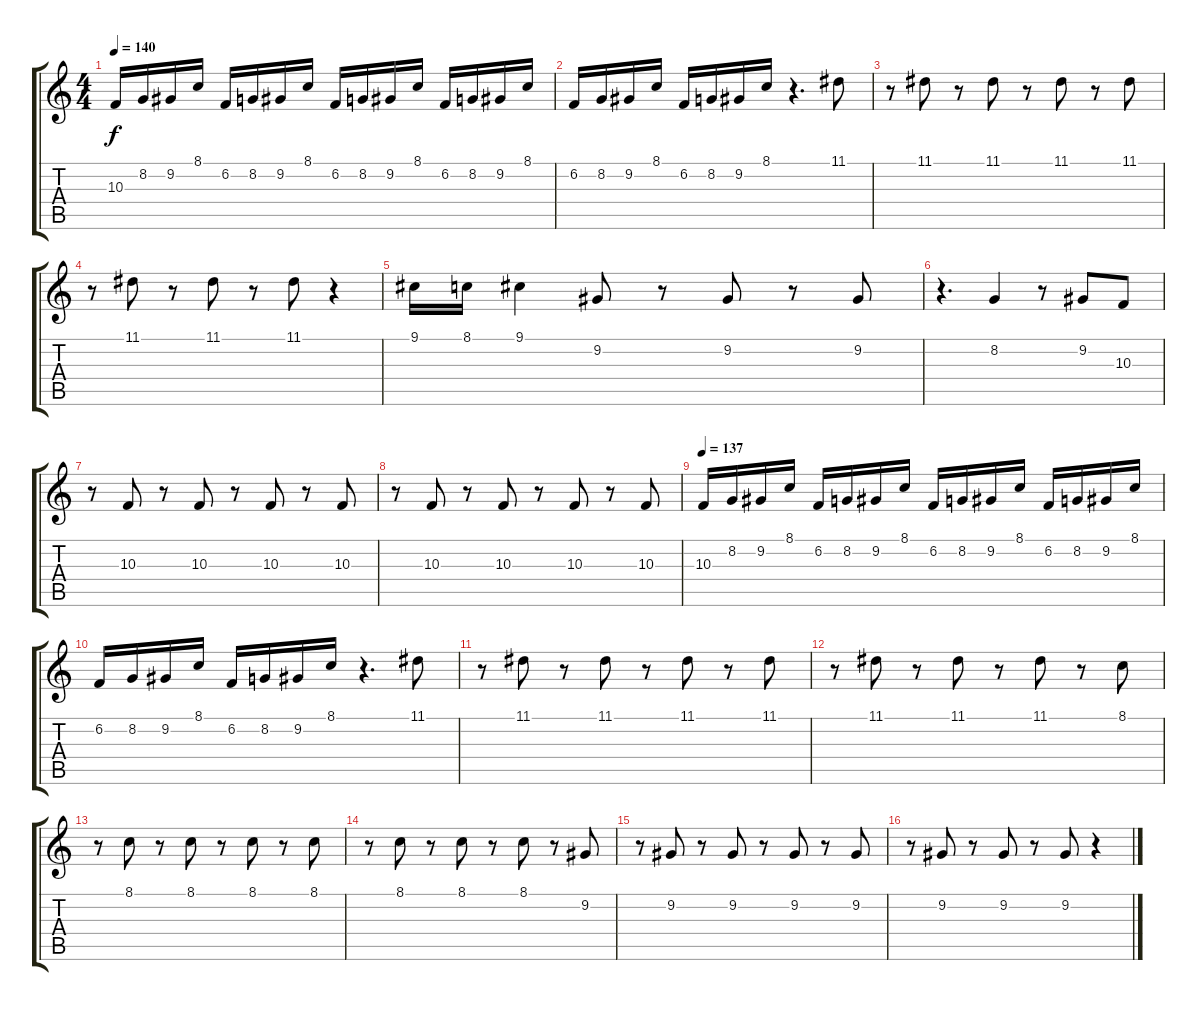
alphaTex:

\track "" {instrument acousticgrandpiano}
\staff {score tabs}
\tuning (E4 B3 G3 D3 A2 E2) {hide}
\ts (4 4)
\tempo 140
\clef g2
\ks c
10.3.16{dy f volume 8 balance 16} 8.2.16 9.2.16{volume 8} 8.1.16{volume 8} 6.2.16{volume 7 balance 0} 8.2.16{volume 7} 9.2.16{volume 7} 8.1.16{volume 7} 6.2.16{volume 7 balance 16} 8.2.16{volume 7} 9.2.16{volume 6} 8.1.16{volume 6} 6.2.16{volume 6 balance 3} 8.2.16{volume 6} 9.2.16{volume 6} 8.1.16{volume 6} |
6.2.16{volume 5 balance 13} 8.2.16{volume 5} 9.2.16{volume 5} 8.1.16{volume 5} 6.2.16{volume 5 balance 6} 8.2.16 9.2.16{volume 4} 8.1.16{volume 4} r.4{d} 11.1.8{volume 3 balance 8} |
r.8 11.1.8{volume 8 balance 10} r.8 11.1.8{volume 7} r.8 11.1.8{volume 7} r.8 11.1.8{volume 6} |
r.8 11.1.8{volume 5} r.8 11.1.8{volume 4} r.8 11.1.8{volume 4} r.4 |
9.1.16{volume 7} 8.1.16 9.1.4 9.2.8{volume 8} r.8 9.2.8{volume 7} r.8 9.2.8{volume 6} |
r.4{d} 8.2.4{volume 7} r.8 9.2.8{volume 5} 10.3.8{volume 8} |
r.8 10.3.8{volume 7} r.8 10.3.8{volume 7} r.8 10.3.8{volume 6} r.8 10.3.8{volume 5} |
r.8 10.3.8{volume 5} r.8 10.3.8{volume 4} r.8 10.3.8{volume 3} r.8 10.3.8{volume 3} |
\tempo 137
10.3.16{volume 8 balance 16} 8.2.16{volume 9} 9.2.16{volume 9} 8.1.16{volume 9} 6.2.16{volume 9 balance 12} 8.2.16{volume 8} 9.2.16{volume 8} 8.1.16{volume 8} 6.2.16{volume 8 balance 8} 8.2.16{volume 8} 9.2.16{volume 8} 8.1.16{volume 8} 6.2.16{volume 7 balance 4} 8.2.16{volume 7} 9.2.16{volume 7} 8.1.16{volume 7} |
6.2.16{volume 7 balance 0} 8.2.16{volume 6} 9.2.16{volume 6} 8.1.16{volume 6} 6.2.16{volume 6 balance 4} 8.2.16{volume 6} 9.2.16{volume 6} 8.1.16{volume 5} r.4{d} 11.1.8{volume 4 balance 10} |
r.8 11.1.8{volume 9} r.8 11.1.8{volume 8} r.8 11.1.8{volume 8} r.8 11.1.8{volume 7} |
r.8 11.1.8{volume 6} r.8 11.1.8{volume 6} r.8 11.1.8{volume 5} r.8 8.1.8{volume 4} |
r.8 8.1.8{volume 9} r.8 8.1.8{volume 8} r.8 8.1.8{volume 8} r.8 8.1.8{volume 7} |
r.8 8.1.8{volume 6} r.8 8.1.8{volume 6} r.8 8.1.8{volume 5} r.8 9.2.8{volume 4} |
r.8 9.2.8{volume 9} r.8 9.2.8{volume 8} r.8 9.2.8{volume 8} r.8 9.2.8{volume 7} |
r.8 9.2.8{volume 6} r.8 9.2.8{volume 6} r.8 9.2.8{volume 5} r.4
